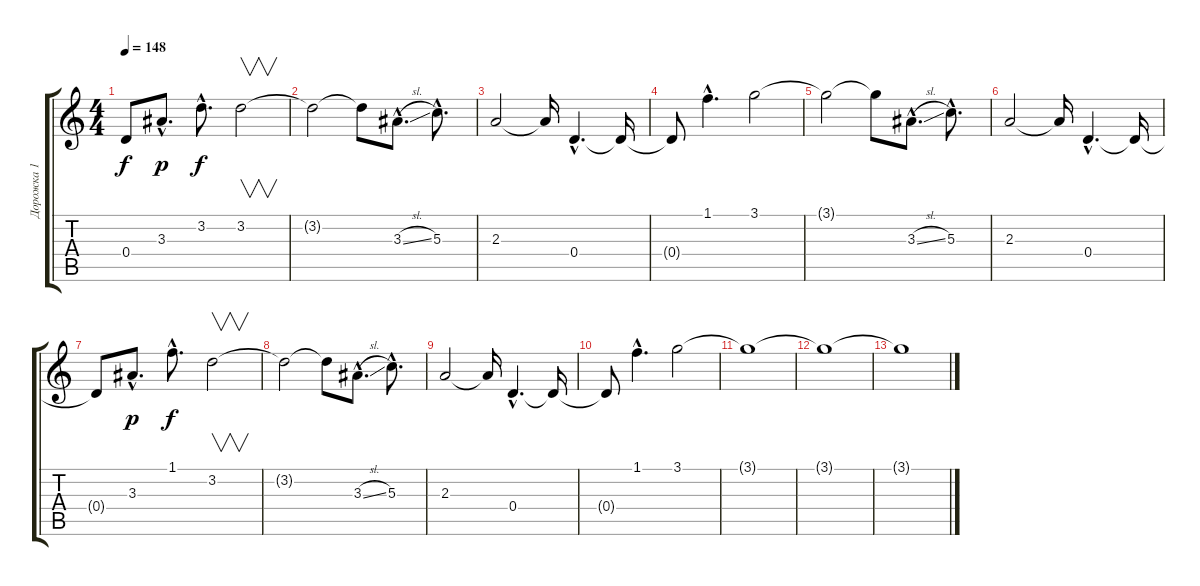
\track ("Дорожка 1" "Дорожка 1") {instrument electricguitarclean}
\staff {score tabs}
\tuning (E4 B3 G3 D3 A2 E2) {hide}
\ts (4 4)
\tempo 148
\clef g2
\ks c
0.4{t}.8{dy f} 3.3{hac}.8{d dy p} 3.2{hac}.8{d dy f} 3.2.2{v} |
3.2{t}.2 3.2{t}.8 3.3{sl hac}.8{d} 5.3{hac}.8{d} |
2.3.2 2.3{t}.16 0.4{hac}.4{d} 0.4{t}.16 |
0.4{t}.8 1.1{hac}.4{d} 3.1.2 |
3.1{t}.2 3.1{t}.8 3.3{sl hac}.8{d} 5.3{hac}.8{d} |
2.3.2 2.3{t}.16 0.4{hac}.4{d} 0.4{t}.16 |
0.4{t}.8 3.3{hac}.8{d dy p} 1.1{hac}.8{d dy f} 3.2.2{v} |
3.2{t}.2 3.2{t}.8 3.3{sl hac}.8{d} 5.3{hac}.8{d} |
2.3.2 2.3{t}.16 0.4{hac}.4{d} 0.4{t}.16 |
0.4{t}.8 1.1{hac}.4{d} 3.1.2 |
3.1{t}.1 |
3.1{t}.1 |
3.1{t}.1
